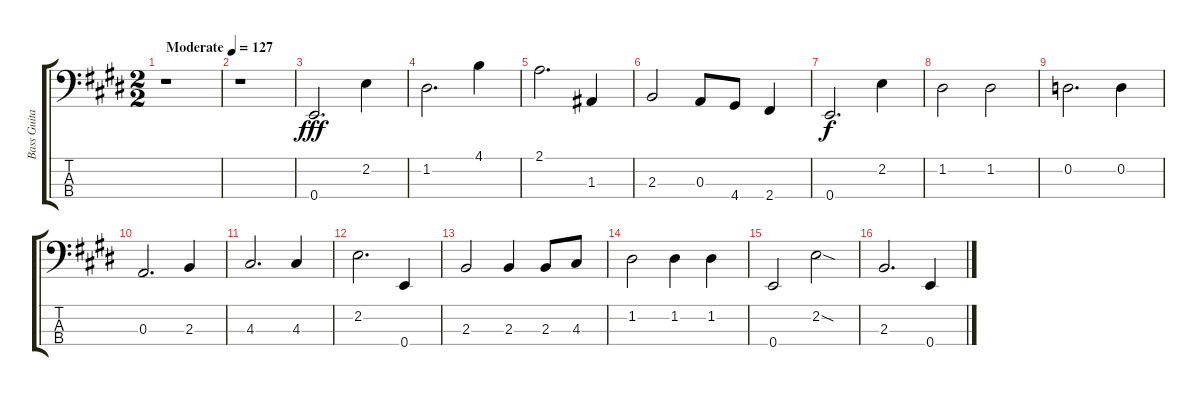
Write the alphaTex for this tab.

\track ("Bass Guitar" "Bass Guita") {instrument electricbassfinger}
\staff {score tabs}
\tuning (G2 D2 A1 E1) {hide}
\ts (2 2)
\tempo (127 "Moderate")
\clef f4
\ks e
r.1{dy fff instrument electricbassfinger} |
r.1 |
0.4.2{d} 2.2.4 |
1.2.2{d} 4.1.4 |
2.1.2{d} 1.3.4 |
2.3.2 0.3.8 4.4.8 2.4.4 |
0.4.2{d dy f} 2.2.4 |
1.2.2 1.2.2 |
0.2.2{d} 0.2.4 |
0.3.2{d} 2.3.4 |
4.3.2{d} 4.3.4 |
2.2.2{d} 0.4.4 |
2.3.2 2.3.4 2.3.8 4.3.8 |
1.2.2 1.2.4 1.2.4 |
0.4.2 2.2{sod}.2 |
2.3.2{d} 0.4.4
